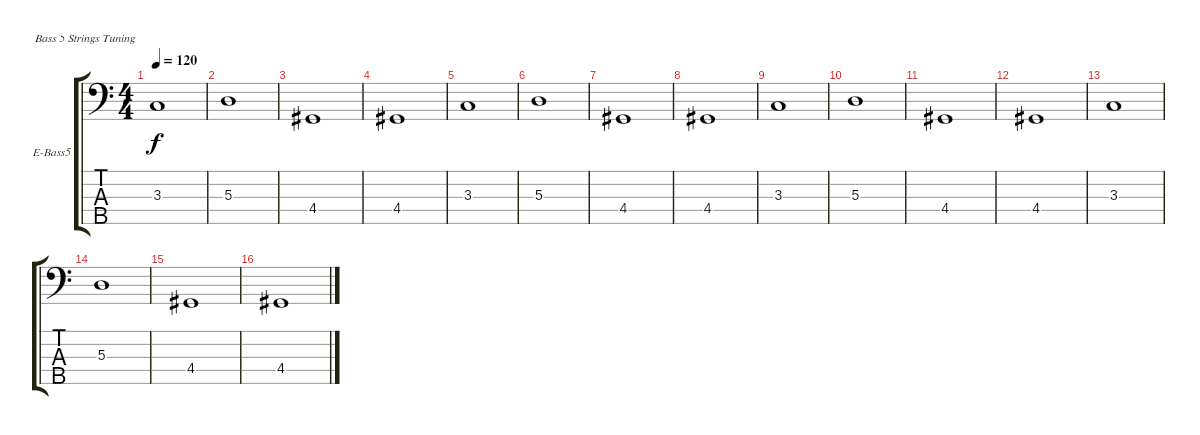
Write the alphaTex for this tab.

\bracketExtendMode groupsimilarinstruments
\firstSystemTrackNameOrientation horizontal
\otherSystemsTrackNameOrientation horizontal
\track ("Electric Bass" "E-Bass5") {instrument electricbassfinger}
\staff {score tabs}
\tuning (G2 D2 A1 E1 B0)
\ts (4 4)
\tempo 120
\clef f4
\ks c
3.3.1{dy f} |
5.3.1 |
4.4.1 |
4.4.1 |
3.3.1 |
5.3.1 |
4.4.1 |
4.4.1 |
3.3.1 |
5.3.1 |
4.4.1 |
4.4.1 |
3.3.1 |
5.3.1 |
4.4.1 |
4.4.1
